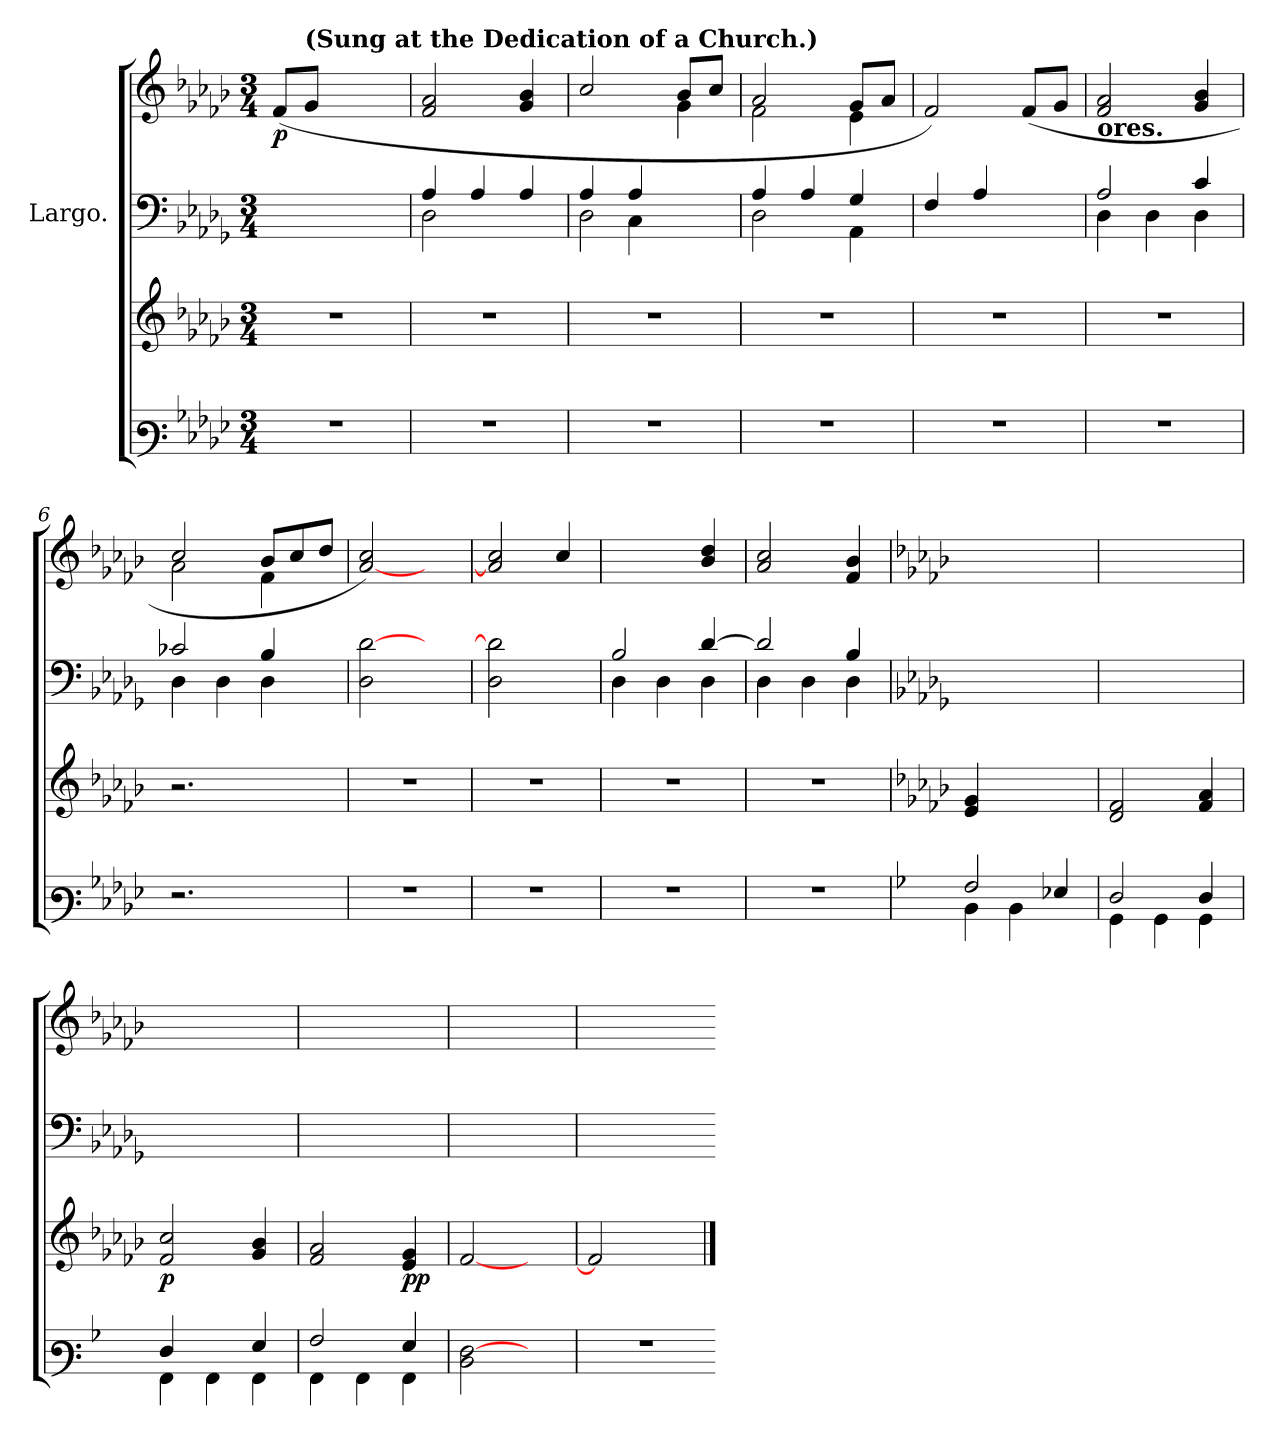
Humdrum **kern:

**kern	**kern	**dynam	**kern	**kern	**dynam
*part3	*part2	*part2	*part1	*part1	*part1
*staff4	*staff3	*staff3	*staff2	*staff1	*staff1/2
*	*	*	*I"Largo.	*	*
*clefF3	*clefG3	*	*clefF4	*clefG3	*
*k[b-e-a-d-g-]	*k[b-e-a-d-g-]	*	*k[b-e-a-d-g-]	*k[b-e-a-d-g-]	*
*M3/4	*M3/4	*	*M3/4	*M3/4	*
=	=	=	=	=	=
!	!	!	!	!	!LO:DY:b
2.r	2.r	.	2.ryy	(>8d-/L	p
!	!	!	!	!LO:TX:a:B:t=(Sung at the Dedication of a Church.)	!
.	.	.	.	8e-/J	.
.	.	.	.	2ryy	.
=1	=1	=1	=1	=1	=1
*	*	*	*^	*	*
2.r	2.r	.	4A-/	2D-\	2d-/ 2f/	.
.	.	.	4A-/	.	.	.
.	.	.	4A-/	4ryy	4e-/ 4g-/	.
=2	=2	=2	=2	=2	=2	=2
*	*	*	*	*^	*^	*
2.r	2.r	.	4A-/	2D-\	4ryy	2a-/	2ryy	.
.	.	.	4A-/	.	4C\	.	.	.
.	.	.	4ryy	4ryy	4ryy	8g-/L	4e-\	.
.	.	.	.	.	.	8a-/J	.	.
*	*	*	*	*v	*v	*	*	*
=3	=3	=3	=3	=3	=3	=3	=3
2.r	2.r	.	4A-/	2D-\	2f/	2d-\	.
.	.	.	4A-/	.	.	.	.
.	.	.	4G-/	4AA-\	8e-/L	4c\	.
.	.	.	.	.	8f/J	.	.
*	*	*	*v	*v	*	*	*
*	*	*	*	*v	*v	*
=4	=4	=4	=4	=4	=4
2.r	2.r	.	4F/	2d-/)	.
.	.	.	4A-/	.	.
.	.	.	4ryy	(>8d-/L	.
.	.	.	.	8e-/J	.
=5	=5	=5	=5	=5	=5
*	*	*	*^	*	*
!	!	!	!	!	!LO:TX:b:B:t=ores.	!
2.r	2.r	.	2A-/	4D-\	2d-/ 2f/	.
.	.	.	.	4D-\	.	.
.	.	.	4c/	4D-\	4e-/ 4g-/	.
!!LO:LB:g=z
=6	=6	=6	=6	=6	=6	=6
*	*	*	*	*	*^	*
2.r	2.r	.	2c-X/	4D-\	2a-/	2f\	.
.	.	.	.	4D-\	.	.	.
.	.	.	4B-/	4D-\	8g-/L	4d-\	.
.	.	.	.	.	8a-/	.	.
8ryy	8ryy	.	8ryy	8ryy	8b-/J	8ryy	.
*	*	*	*v	*v	*	*	*
*	*	*	*	*v	*v	*
=7	=7	=7	=7	=7	=7
2.r	2.r	.	2D-\ [>2d-\	[<2f/ 2a-/)	.
.	.	.	4ryy	4ryy	.
=8	=8	=8	=8	=8	=8
2.r	2.r	.	2D-\ 2d-\]	2f/] 2a-/	.
.	.	.	4ryy	4a-/	.
=9	=9	=9	=9	=9	=9
*	*	*	*^	*	*
2.r	2.r	.	2B-/	4D-\	2ryy	.
.	.	.	.	4D-\	.	.
.	.	.	[>4d-/	4D-\	4g-/ 4b-/	.
=10	=10	=10	=10	=10	=10	=10
2.r	2.r	.	2d-/]	4D-\	2f/ 2a-/	.
.	.	.	.	4D-\	.	.
.	.	.	4B-/	4D-\	4d-/ 4g-/	.
*	*	*	*v	*v	*	*
!!LO:LB:g=z
=	=	=	=	=	=
*k[b-]	*	*	*	*	*
*^	*	*	*	*	*
2A/	4D\	(>4c/ 4e-/	.	2.ryy	2.ryy	.
.	4D\	2ryy	.	.	.	.
4G-X/	4ryy	.	.	.	.	.
=	=	=	=	=	=	=
2F/	4BB-\	2B-/ 2d-/	.	2.ryy	2.ryy	.
.	4BB-\	.	.	.	.	.
4F/	4BB-\	4d-/ 4f/	.	.	.	.
=	=	=	=	=	=	=
!	!	!	!LO:DY:b	!	!	!
4F/	4AA\	2d-/ 2a-/	p	2.ryy	2.ryy	.
4ryy	4AA\	.	.	.	.	.
4G/	4AA\	4e-/ 4g-/	.	.	.	.
=	=	=	=	=	=	=
2A/	4AA\	2d-/ 2f/	.	2.ryy	2.ryy	.
.	4AA\	.	.	.	.	.
!	!	!	!LO:DY:b	!	!	!
!	!	!	!LO:DY:n=1:b	!	!	!
4G/	4AA\	4c/ 4e-/	p p	.	.	.
*v	*v	*	*	*	*	*
=	=	=	=	=	=
2D\ [>2F\	[<2d-/	.	2.ryy	2.ryy	.
4ryy	4ryy	.	.	.	.
=	=	=	=	=	=
2.r	2d-/]	.	2.ryy	2.ryy	.
.	4ryy	.	.	.	.
==	==	=	=	=	=
*-	*-	*-	*-	*-	*-
